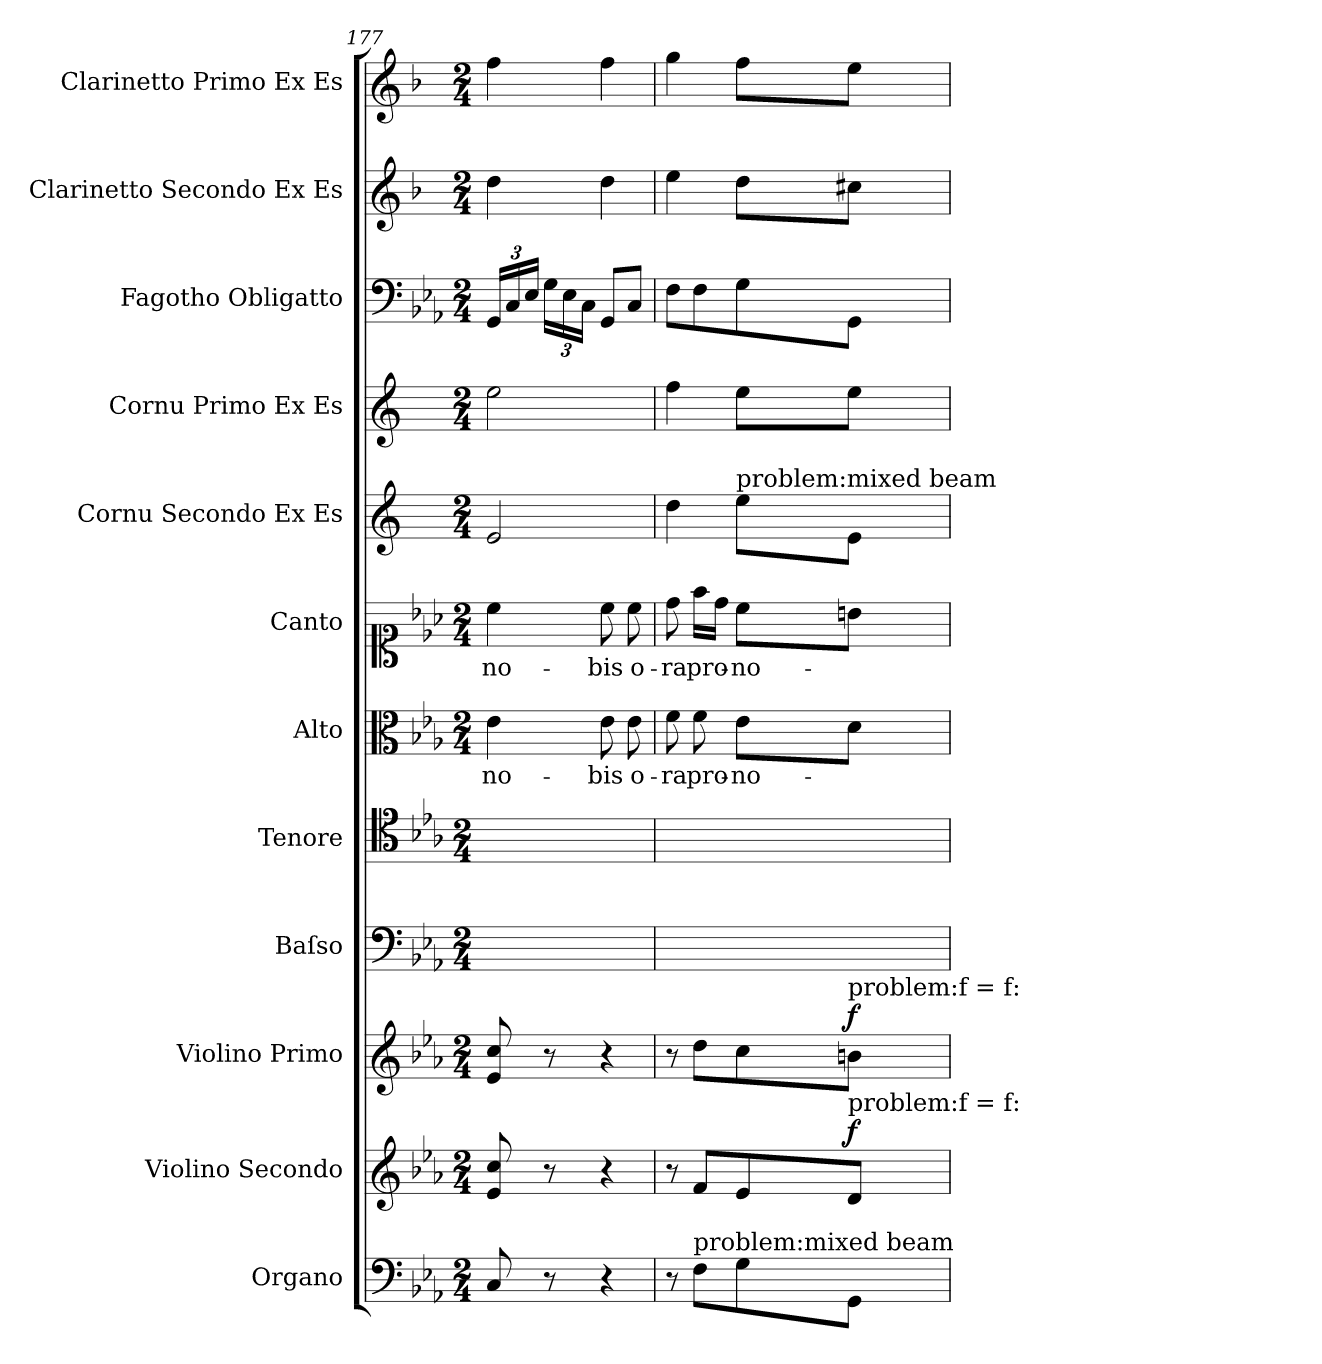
**kern	**kern	**dynam	**kern	**dynam	**kern	**kern	**kern	**text	**kern	**text	**kern	**kern	**kern	**kern	**kern
*part12	*part11	*part11	*part10	*part10	*part9	*part8	*part7	*part7	*part6	*part6	*part5	*part4	*part3	*part2	*part1
*staff12	*staff11	*staff11	*staff10	*staff10	*staff9	*staff8	*staff7	*staff7	*staff6	*staff6	*staff5	*staff4	*staff3	*staff2	*staff1
*I"Organo	*I"Violino Secondo	*	*I"Violino Primo	*	*I"Baſso	*I"Tenore	*I"Alto	*	*I"Canto	*	*I"Cornu Secondo Ex Es	*I"Cornu Primo Ex Es	*I"Fagotho Obligatto	*I"Clarinetto Secondo Ex Es	*I"Clarinetto Primo Ex Es
*I'Org	*	*	*I'Vno I	*	*I'B.	*I'T.	*I'A.	*	*I'C.	*	*	*I'Cor I	*I'Fag.	*	*I'Cor I
*clefF4	*clefG2	*	*clefG2	*	*clefF4	*clefC4	*clefC3	*	*clefC1	*	*clefG2	*clefG2	*clefF4	*clefG2	*clefG2
*	*	*	*	*	*	*	*	*	*	*	*ITrd5c9	*ITrd5c9	*	*ITrd1c2	*ITrd1c2
*k[b-e-a-]	*k[b-e-a-]	*	*k[b-e-a-]	*	*k[b-e-a-]	*k[b-e-a-]	*k[b-e-a-]	*	*k[b-e-a-]	*	*k[b-e-a-]	*k[b-e-a-]	*k[b-e-a-]	*k[b-e-a-]	*k[b-e-a-]
*c:	*c:	*	*c:	*	*c:	*c:	*c:	*	*c:	*	*c:	*c:	*c:	*c:	*c:
*M2/4	*M2/4	*	*M2/4	*	*M2/4	*M2/4	*M2/4	*	*M2/4	*	*M2/4	*M2/4	*M2/4	*M2/4	*M2/4
=177	=177	=177	=177	=177	=177	=177	=177	=177	=177	=177	=177	=177	=177	=177	=177
8C/	8e-/ 8cc/	.	8e-/ 8cc/	.	2ryy	2ryy	4e-\	-no-	4cc\	-no-	2G/	2g\	24GG/LL	4cc\	4ee-\
.	.	.	.	.	.	.	.	.	.	.	.	.	24C/	.	.
.	.	.	.	.	.	.	.	.	.	.	.	.	24E-/JJ	.	.
8r	8r	.	8r	.	.	.	.	.	.	.	.	.	24G\LL	.	.
.	.	.	.	.	.	.	.	.	.	.	.	.	24E-\	.	.
.	.	.	.	.	.	.	.	.	.	.	.	.	24C\JJ	.	.
4r	4r	.	4r	.	.	.	8e-\	-bis	8cc\	-bis	.	.	8GG/L	4cc\	4ee-\
.	.	.	.	.	.	.	8e-\	o-	8cc\	o-	.	.	8C/J	.	.
=178	=178	=178	=178	=178	=178	=178	=178	=178	=178	=178	=178	=178	=178	=178	=178
8r	8r	.	8r	.	2ryy	2ryy	8f\	-ra	8dd\	-ra	4f\	4a-\	8F\L	4dd\	4ff\
!LO:TX:a:t=problem&colon;mixed beam	!	!	!	!	!	!	!	!	!	!	!	!	!	!	!
8F\L	8f/L	.	8dd\L	.	.	.	8f\	pro-	16ff\LL	pro-	.	.	8F\	.	.
.	.	.	.	.	.	.	.	.	16dd\JJ	.	.	.	.	.	.
!	!	!	!	!	!	!	!	!	!	!	!LO:TX:a:t=problem&colon;mixed beam	!	!	!	!
8G\	8e-/	.	8cc\	.	.	.	8e-\L	-no-	8cc\L	-no-	8g\L	8g\L	8G\	8cc\L	8ee-\L
!	!	!	!LO:TX:a:t=problem&colon;f = f&colon;	!	!	!	!	!	!	!	!	!	!	!	!
!	!LO:TX:a:t=problem&colon;f = f&colon;	!	!	!	!	!	!	!	!	!	!	!	!	!	!
!	!	!LO:DY:a	!	!LO:DY:a	!	!	!	!	!	!	!	!	!	!	!
8GG\J	8d/J	f	8bn\J	f	.	.	8d\J	.	8bn\J	.	8G\J	8g\J	8GG\J	8bn\J	8dd\J
=	=	=	=	=	=	=	=	=	=	=	=	=	=	=	=
*-	*-	*-	*-	*-	*-	*-	*-	*-	*-	*-	*-	*-	*-	*-	*-
